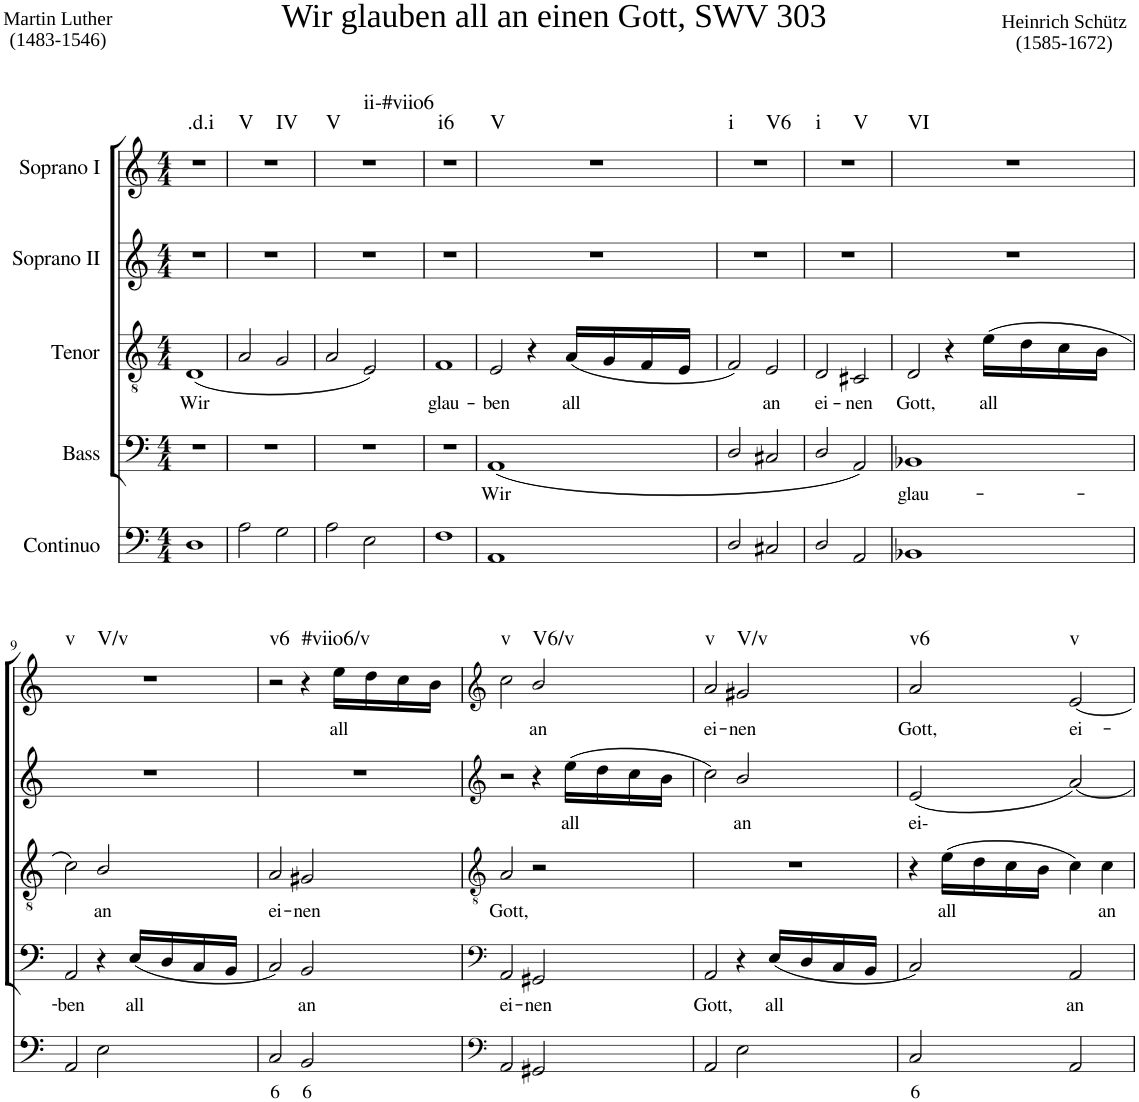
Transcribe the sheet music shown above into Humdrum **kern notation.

**kern	**text	**kern	**text	**kern	**text	**kern	**text	**kern	**text	**harte
*part5	*part5	*part4	*part4	*part3	*part3	*part2	*part2	*part1	*part1	*part1
*staff5	*staff5	*staff4	*staff4	*staff3	*staff3	*staff2	*staff2	*staff1	*staff1	*
*I"Continuo	*	*I"Bass	*	*I"Tenor	*	*I"Soprano II	*	*I"Soprano I	*	*
*clefF4	*	*clefF4	*	*clefGv2	*	*clefG2	*	*clefG2	*	*
*k[]	*	*k[]	*	*k[]	*	*k[]	*	*k[]	*	*
*M4/4	*	*M4/4	*	*M4/4	*	*M4/4	*	*M4/4	*	*
=1	=1	=1	=1	=1	=1	=1	=1	=1	=1	=1
!	!	!	!	!	!	!	!	!LO:TX:a:t=Wir glauben all an einen Gott, SWV 303	!	!
!	!	!	!	!	!	!	!	!LO:TX:a:t=Heinrich Schütz	!	!
!	!	!	!	!	!	!	!	!LO:TX:a:t=(1585-1672)	!	!
!	!	!	!	!	!	!	!	!LO:TX:a:t=Martin Luther	!	!
!	!	!	!	!	!	!	!	!LO:TX:a:t=(1483-1546)	!	!
!	!	!	!	!	!LO:LY:b	!	!	!	!	!LO:H:kt=.d.i
1D	.	1r	.	(1D	Wir	1r	.	1r	.	N
=2	=2	=2	=2	=2	=2	=2	=2	=2	=2	=2
!	!	!	!	!	!	!	!	!	!	!LO:H:n=1:kt=V
!	!	!	!	!	!	!	!	!	!	!LO:H:n=2:kt=IV
2A\	.	1r	.	2A/	.	1r	.	1r	.	N N
2G\	.	.	.	2G/	.	.	.	.	.	.
=3	=3	=3	=3	=3	=3	=3	=3	=3	=3	=3
!	!	!	!	!	!	!	!	!	!	!LO:H:n=1:kt=V
!	!	!	!	!	!	!	!	!	!	!LO:H:n=2:kt=ii-#viio6
2A\	.	1r	.	2A/	.	1r	.	1r	.	N N
2E\	.	.	.	2E/)	.	.	.	.	.	.
=4	=4	=4	=4	=4	=4	=4	=4	=4	=4	=4
!	!	!	!	!	!LO:LY:b	!	!	!	!	!LO:H:kt=i6
1F	.	1r	.	1F	glau-	1r	.	1r	.	N
=5	=5	=5	=5	=5	=5	=5	=5	=5	=5	=5
!	!	!	!LO:LY:b	!	!LO:LY:b	!	!	!	!	!LO:H:kt=V
1AA	.	(1AA	Wir	2E/	ben	1r	.	1r	.	N
.	.	.	.	4r	.	.	.	.	.	.
!	!	!	!	!	!LO:LY:b	!	!	!	!	!
.	.	.	.	(16A/LL	all	.	.	.	.	.
.	.	.	.	16G/	.	.	.	.	.	.
.	.	.	.	16F/	.	.	.	.	.	.
.	.	.	.	16E/JJ	.	.	.	.	.	.
=6	=6	=6	=6	=6	=6	=6	=6	=6	=6	=6
!	!	!	!	!	!	!	!	!	!	!LO:H:n=1:kt=i
!	!	!	!	!	!	!	!	!	!	!LO:H:n=2:kt=V6
2D/	.	2D/	.	2F/)	.	1r	.	1r	.	N N
!	!	!	!	!	!LO:LY:b	!	!	!	!	!
2C#X/	.	2C#X/	.	2E/	an	.	.	.	.	.
=7	=7	=7	=7	=7	=7	=7	=7	=7	=7	=7
!	!	!	!	!	!LO:LY:b	!	!	!	!	!LO:H:n=1:kt=i
!	!	!	!	!	!	!	!	!	!	!LO:H:n=2:kt=V
2D/	.	2D/	.	2D/	ei-	1r	.	1r	.	N N
!	!	!	!	!	!LO:LY:b	!	!	!	!	!
2AA/	.	2AA/)	.	2C#X/	nen	.	.	.	.	.
=8	=8	=8	=8	=8	=8	=8	=8	=8	=8	=8
!	!	!	!LO:LY:b	!	!LO:LY:b	!	!	!	!	!LO:H:kt=VI
1BB-X	.	1BB-X	glau-	2D/	Gott,	1r	.	1r	.	N
.	.	.	.	4r	.	.	.	.	.	.
!	!	!	!	!	!LO:LY:b	!	!	!	!	!
.	.	.	.	(16e\LL	all	.	.	.	.	.
.	.	.	.	16d\	.	.	.	.	.	.
.	.	.	.	16c\	.	.	.	.	.	.
.	.	.	.	16B\JJ	.	.	.	.	.	.
!!LO:LB:g=z
=9	=9	=9	=9	=9	=9	=9	=9	=9	=9	=9
!	!	!	!LO:LY:b	!	!	!	!	!	!	!LO:H:n=1:kt=v
!	!	!	!	!	!	!	!	!	!	!LO:H:n=2:kt=V/v
2AA/	.	2AA/	ben	2c\)	.	1r	.	1r	.	N N
!	!	!	!	!	!LO:LY:b	!	!	!	!	!
2E\	.	4r	.	2B/	an	.	.	.	.	.
!	!	!	!LO:LY:b	!	!	!	!	!	!	!
.	.	(16E/LL	all	.	.	.	.	.	.	.
.	.	16D/	.	.	.	.	.	.	.	.
.	.	16C/	.	.	.	.	.	.	.	.
.	.	16BB/JJ	.	.	.	.	.	.	.	.
=10	=10	=10	=10	=10	=10	=10	=10	=10	=10	=10
!	!LO:LY:b	!	!	!	!LO:LY:b	!	!	!	!	!LO:H:kt=v6
2C/	6	2C/)	.	2A/	ei-	1r	.	2r	.	N
!	!LO:LY:b	!	!LO:LY:b	!	!LO:LY:b	!	!	!	!	!LO:H:kt=#viio6/v
2BB/	6	2BB/	an	2G#X/	nen	.	.	4r	.	N
!	!	!	!	!	!	!	!	!	!LO:LY:b	!
.	.	.	.	.	.	.	.	16ee\LL	all	.
.	.	.	.	.	.	.	.	16dd\	.	.
.	.	.	.	.	.	.	.	16cc\	.	.
.	.	.	.	.	.	.	.	16b\JJ	.	.
=11	=11	=11	=11	=11	=11	=11	=11	=11	=11	=11
*clefF4	*	*clefF4	*	*clefGv2	*	*clefG2	*	*clefG2	*	*
!	!	!	!LO:LY:b	!	!LO:LY:b	!	!	!	!	!LO:H:kt=v
2AA/	.	2AA/	ei-	2A/	Gott,	2r	.	2cc\	.	N
!	!	!	!LO:LY:b	!	!	!	!	!	!LO:LY:b	!LO:H:kt=V6/v
2GG#X/	.	2GG#X/	nen	2r	.	4r	.	2b/	an	N
!	!	!	!	!	!	!	!LO:LY:b	!	!	!
.	.	.	.	.	.	(16ee\LL	all	.	.	.
.	.	.	.	.	.	16dd\	.	.	.	.
.	.	.	.	.	.	16cc\	.	.	.	.
.	.	.	.	.	.	16b\JJ	.	.	.	.
=12	=12	=12	=12	=12	=12	=12	=12	=12	=12	=12
!	!	!	!LO:LY:b	!	!	!	!	!	!LO:LY:b	!LO:H:kt=v
2AA/	.	2AA/	Gott,	1r	.	2cc\)	.	2a/	ei-	N
!	!	!	!	!	!	!	!LO:LY:b	!	!LO:LY:b	!LO:H:kt=V/v
2E\	.	4r	.	.	.	2b/	an	2g#X/	nen	N
!	!	!	!LO:LY:b	!	!	!	!	!	!	!
.	.	(16E/LL	all	.	.	.	.	.	.	.
.	.	16D/	.	.	.	.	.	.	.	.
.	.	16C/	.	.	.	.	.	.	.	.
.	.	16BB/JJ	.	.	.	.	.	.	.	.
=13	=13	=13	=13	=13	=13	=13	=13	=13	=13	=13
!	!LO:LY:b	!	!	!	!	!	!LO:LY:b	!	!LO:LY:b	!LO:H:kt=v6
2C/	6	2C/)	.	4r	.	(2e/	ei-	2a/	Gott,	N
!	!	!	!	!	!LO:LY:b	!	!	!	!	!
.	.	.	.	(16e\LL	all	.	.	.	.	.
.	.	.	.	16d\	.	.	.	.	.	.
.	.	.	.	16c\	.	.	.	.	.	.
.	.	.	.	16B\JJ	.	.	.	.	.	.
!	!	!	!LO:LY:b	!	!	!	!	!	!LO:LY:b	!LO:H:kt=v
2AA/	.	2AA/	an	4c\)	.	[2a/)	.	[2e/	ei-	N
!	!	!	!	!	!LO:LY:b	!	!	!	!	!
.	.	.	.	4c\	an	.	.	.	.	.
=	=	=	=	=	=	=	=	=	=	=
*-	*-	*-	*-	*-	*-	*-	*-	*-	*-	*-
